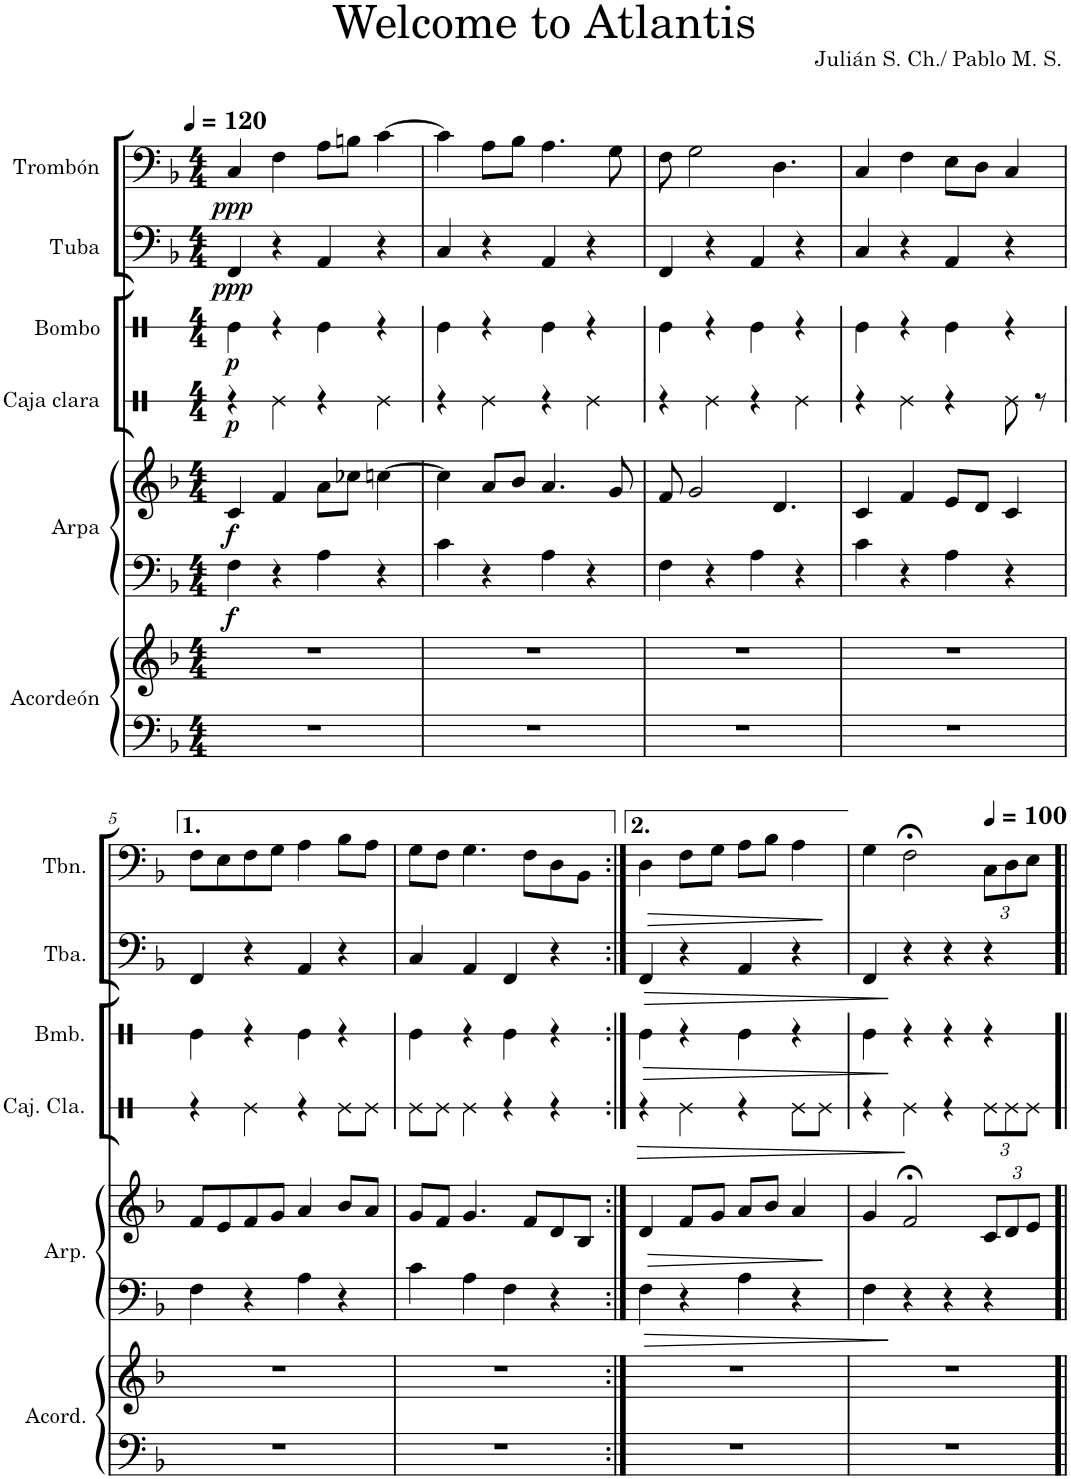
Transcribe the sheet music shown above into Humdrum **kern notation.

**kern	**kern	**kern	**kern	**dynam	**kern	**dynam	**kern	**dynam	**kern	**dynam	**kern	**dynam
*part6	*part6	*part5	*part5	*part5	*part4	*part4	*part3	*part3	*part2	*part2	*part1	*part1
*staff8	*staff7	*staff6	*staff5	*staff5/6	*staff4	*staff4	*staff3	*staff3	*staff2	*staff2	*staff1	*staff1
*I"Acordeón	*	*I"Arpa	*	*	*I"Caja clara	*	*I"Bombo	*	*I"Tuba	*	*I"Trombón	*
*I'Acord.	*	*I'Arp.	*	*	*I'Caj. Cla.	*	*I'Bmb.	*	*I'Tba.	*	*I'Tbn.	*
*	*	*	*	*	*stria1	*	*stria1	*	*	*	*	*
*clefF4	*clefG2	*clefF4	*clefG2	*	*clefX	*	*clefX	*	*clefF4	*	*clefF4	*
*k[b-]	*k[b-]	*k[b-]	*k[b-]	*	*k[]	*	*k[]	*	*k[b-]	*	*k[b-]	*
*M4/4	*M4/4	*M4/4	*M4/4	*	*M4/4	*	*M4/4	*	*M4/4	*	*M4/4	*
*MM120	*MM120	*MM120	*MM120	*	*MM120	*	*MM120	*	*MM120	*	*MM120	*
=1	=1	=1	=1	=1	=1	=1	=1	=1	=1	=1	=1	=1
!	!	!	!	!LO:DY:b=2	!	!	!	!	!	!	!	!
!	!	!	!	!LO:DY:n=1:b	!	!LO:DY:b	!	!LO:DY:b	!	!LO:DY:b	!	!LO:DY:b
1r	1r	4F\	4c/	f f	4r	p	4Re\	p	4FF/	ppp	4C/	ppp
.	.	4r	4f/	.	4Re\	.	4r	.	4r	.	4F\	.
.	.	4A\	8a\L	.	4r	.	4Re\	.	4AA/	.	8A\L	.
.	.	.	8cc-X\J	.	.	.	.	.	.	.	8Bn\J	.
.	.	4r	[4ccn\	.	4Re\	.	4r	.	4r	.	[4c\	.
=2	=2	=2	=2	=2	=2	=2	=2	=2	=2	=2	=2	=2
1r	1r	4c\	4cc\]	.	4r	.	4Re\	.	4C/	.	4c\]	.
.	.	4r	8a/L	.	4Re\	.	4r	.	4r	.	8A\L	.
.	.	.	8b-/J	.	.	.	.	.	.	.	8B-\J	.
.	.	4A\	4.a/	.	4r	.	4Re\	.	4AA/	.	4.A\	.
.	.	4r	.	.	4Re\	.	4r	.	4r	.	.	.
.	.	.	8g/	.	.	.	.	.	.	.	8G\	.
=3	=3	=3	=3	=3	=3	=3	=3	=3	=3	=3	=3	=3
1r	1r	4F\	8f/	.	4r	.	4Re\	.	4FF/	.	8F\	.
.	.	.	2g/	.	.	.	.	.	.	.	2G\	.
.	.	4r	.	.	4Re\	.	4r	.	4r	.	.	.
.	.	4A\	.	.	4r	.	4Re\	.	4AA/	.	.	.
.	.	.	4.d/	.	.	.	.	.	.	.	4.D\	.
.	.	4r	.	.	4Re\	.	4r	.	4r	.	.	.
=4	=4	=4	=4	=4	=4	=4	=4	=4	=4	=4	=4	=4
1r	1r	4c\	4c/	.	4r	.	4Re\	.	4C/	.	4C/	.
.	.	4r	4f/	.	4Re\	.	4r	.	4r	.	4F\	.
.	.	4A\	8e/L	.	4r	.	4Re\	.	4AA/	.	8E\L	.
.	.	.	8d/J	.	.	.	.	.	.	.	8D\J	.
.	.	4r	4c/	.	8Re\	.	4r	.	4r	.	4C/	.
.	.	.	.	.	8r	.	.	.	.	.	.	.
!!LO:LB:g=z
=5	=5	=5	=5	=5	=5	=5	=5	=5	=5	=5	=5	=5
1r	1r	4F\	8f/L	.	4r	.	4Re\	.	4FF/	.	8F\L	.
.	.	.	8e/	.	.	.	.	.	.	.	8E\	.
.	.	4r	8f/	.	4Re\	.	4r	.	4r	.	8F\	.
.	.	.	8g/J	.	.	.	.	.	.	.	8G\J	.
.	.	4A\	4a/	.	4r	.	4Re\	.	4AA/	.	4A\	.
.	.	4r	8b-/L	.	8Re\L	.	4r	.	4r	.	8B-\L	.
.	.	.	8a/J	.	8Re\J	.	.	.	.	.	8A\J	.
=6	=6	=6	=6	=6	=6	=6	=6	=6	=6	=6	=6	=6
1r	1r	4c\	8g/L	.	8Re\L	.	4Re\	.	4C/	.	8G\L	.
.	.	.	8f/J	.	8Re\J	.	.	.	.	.	8F\J	.
.	.	4A\	4.g/	.	4Re\	.	4r	.	4AA/	.	4.G\	.
.	.	4F\	.	.	4r	.	4Re\	.	4FF/	.	.	.
.	.	.	8f/L	.	.	.	.	.	.	.	8F\L	.
.	.	4r	8d/	.	4r	.	4r	.	4r	.	8D\	.
.	.	.	8B-/J	.	.	.	.	.	.	.	8BB-\J	.
=7:|!	=7:|!	=7:|!	=7:|!	=7:|!	=7:|!	=7:|!	=7:|!	=7:|!	=7:|!	=7:|!	=7:|!	=7:|!
!	!	!	!	!LO:HP:b	!	!LO:HP:b	!	!LO:HP:b	!	!LO:HP:b	!	!LO:HP:b
1r	1r	4F\	4d/	>	4r	>	4Re\	>	4FF/	>	4D\	>
.	.	4r	8f/L	.	4Re\	.	4r	.	4r	.	8F\L	.
.	.	.	8g/J	.	.	.	.	.	.	.	8G\J	.
.	.	4A\	8a/L	.	4r	.	4Re\	.	4AA/	.	8A\L	.
.	.	.	8b-/J	.	.	.	.	.	.	.	8B-\J	.
.	.	4r	4a/	.	8Re\L	.	4r	.	4r	.	4A\	.
.	.	.	.	.	8Re\J	.	.	.	.	.	.	.
=8	=8	=8	=8	=8	=8	=8	=8	=8	=8	=8	=8	=8
1r	1r	4F\	4g/	.	4r	.	4Re\	.	4FF/	.	4G\	.
.	.	4r	2f;</	]	4Re\	.	4r	]	4r	]	2F;<\	]
.	.	4r	.	.	4r	]	4r	.	4r	.	.	.
*	*	*	*Xbrackettup	*	*Xbrackettup	*	*	*	*	*	*Xbrackettup	*
*	*	*	*	*	*	*	*	*	*	*	*MM100	*
.	.	4r	12c/L	.	12Re\L	.	4r	.	4r	.	12C\L	.
.	.	.	12d/	.	12Re\	.	.	.	.	.	12D\	.
.	.	.	12e/J	.	12Re\J	.	.	.	.	.	12E\J	.
=!|	=!|	=!|	=!|	=!|	=!|	=!|	=!|	=!|	=!|	=!|	=!|	=!|
*-	*-	*-	*-	*-	*-	*-	*-	*-	*-	*-	*-	*-
